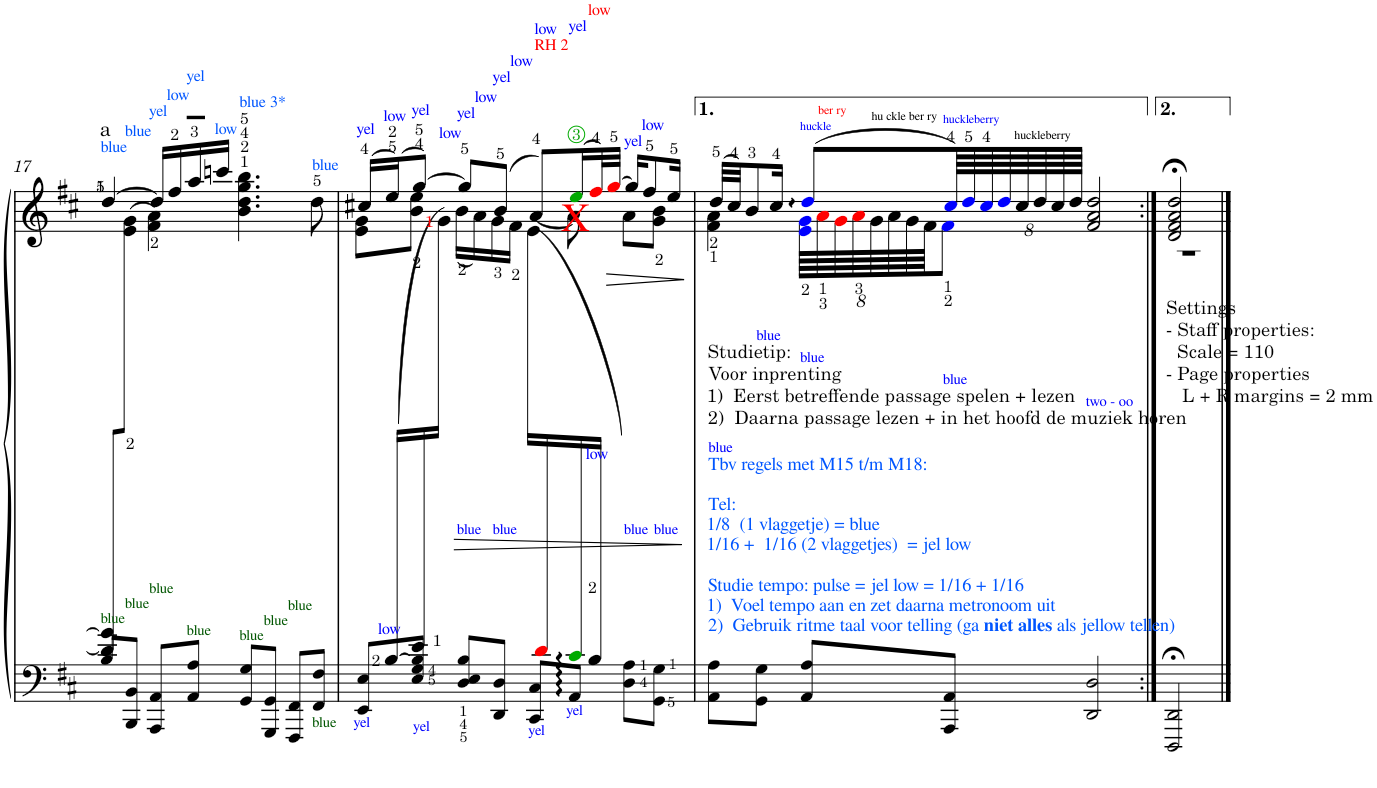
**kern	**kern	**dynam
*part1	*part1	*part1
*staff2	*staff1	*staff1/2
*I"Piano	*	*
*I'Pno.	*	*
!!LO:PB:g=z
*clefF4	*clefG2	*
*k[f#c#]	*k[f#c#]	*
*M4/4	*M4/4	*
*met(c)	*met(c)	*
=17	=17	=17
*^	*^	*
!	!	!LO:TX:a:color=#0055FF:t=blue	!	!
!	!	!LO:TX:a:t=a	!	!
!LO:TX:a:color=#005500:t=blue	!	!	!	!
8d/] 8a/]L	8B/L	[4dd/	8ryy	.
!	!	!	!LO:TX:a:color=#0055FF:t=blue	!
!LO:TX:a:color=#005500:t=blue	!	!	!	!
2..ryy	8BBB/ 8BB/J	.	8e\ 8g\J	.
!	!	!LO:TX:a:color=#0055FF:t=yel	!	!
!	!LO:TX:a:color=#005500:t=blue	!	!	!
.	8AAA/ 8AA/L	16dd/LL]	4f#\ 4a\	.
!	!	!LO:TX:a:color=#0055FF:t=low	!	!
.	.	16ff#/	.	.
!	!	!LO:TX:a:color=#0055FF:t=yel	!	!
!	!LO:TX:a:color=#005500:t=blue	!	!	!
.	8AA/ 8A/J	16aa/	.	.
!	!	!LO:TX:a:color=#0055FF:t=low	!	!
.	.	16cccn/JJ	.	.
!	!	!LO:TX:a:color=#0055FF:t=blue 3*	!	!
!	!LO:TX:a:color=#005500:t=blue	!	!	!
.	8GG/ 8G/L	4.b\ 4.dd\ 4.gg\ 4.bb\	2ryy	.
!	!LO:TX:a:color=#005500:t=blue	!	!	!
.	8GGG/ 8GG/J	.	.	.
!	!LO:TX:a:color=#005500:t=blue	!	!	!
.	8FFF#/ 8FF#/L	.	.	.
!	!	!LO:TX:a:color=#0055FF:t=blue	!	!
!	!LO:TX:b:color=#005500:t=blue	!	!	!
.	8FF#/ 8F#/J	8dd\	.	.
=18	=18	=18	=18	=18
*	*^	*	*^	*
!	!	!	!LO:TX:a:color=#0000FF:t=yel	!	!	!
!LO:TX:b:color=#0000FF:t=yel	!	!	!	!	!	!
16ryy	16ryy	8EE/ 8E/L	(16cc#X/LL	8e\ 8g\L	8.ryy	.
!	!	!	!LO:TX:a:color=#0000FF:t=low	!	!	!
!	!	!	!LO:TX:b:color=#0000FF:t=low	!	!	!
.	([16B/LL	.	(16ee/J)	.	.	.
!	!	!	!LO:TX:a:color=#0000FF:t=yel	!	!	!
!	!LO:TX:b:color=#0000FF:t=yel	!	!	!	!	!
.	16e/	8E/ 8G/ 8B/]J	[8gg/J)	8b\ 8ee\J	.	.
!	!	!	!	!	!LO:TX:a:color=#0000FF:t=low	!
.	2ryy	.	.	.	16g\JJ)	.
!	!	!	!LO:TX:a:color=#0000FF:t=yel	!	!	!
!	!	!LO:TX:a:color=#0000FF:t=blue	!	!	!	!
.	.	8D/ 8E/ 8B/L	8gg/L]	(16b\LL	4.ryy	.
!	!	!	!	!LO:TX:a:color=#0000FF:t=low	!	!
.	.	.	.	16a\)	.	.
!	!	!	!LO:TX:a:color=#0000FF:t=yel	!	!	!
!	!	!LO:TX:a:color=#0000FF:t=blue	!	!	!	!
.	.	8DD/ 8D/J	(8b/J	16g\	.	.
!	!	!	!	!LO:TX:a:color=#0000FF:t=low	!	!
.	.	.	.	16f#\JJ	.	.
!	!	!LO:TX:b:color=#0000FF:t=yel	!	!	!	!
.	.	8CC#/ 8C#/L	[<8a/L)	(16e\LL	.	.
!	!	!	!	!LO:TX:a:color=#FF0000:t=RH 2	!	!
!	!	!	!	!LO:TX:a:color=#0000FF:t=low	!	!
16di/)	.	.	.	8.ryy	.	.
!	!	!	!LO:TX:a:color=#0000FF:t=yel	!	!	!
!	!	!	!LO:TX:a:color=#FF0000:t=X	!	!	!
!LO:TX:b:color=#0000FF:t=yel	!	!	!	!	!	!
16c#j/	.	8AA/J	(16eej/L	.	8a\]	.
!	!	!	!LO:TX:a:color=#FF0000:t=low	!	!	!
!	!	!	!LO:TX:b:color=#0000FF:t=low	!	!	!
16B/JJ	4ryy	.	32ff#i/L)	.	.	.
!	!	!	!	!	!	!LO:HP:b
.	.	.	[32ggi/JJJ	.	.	>
!	!	!	!LO:TX:a:color=#0000FF:t=yel	!	!	!
!LO:TX:a:color=#0000FF:t=blue	!	!	!	!	!	!
4ryy	.	8D\ 8A\L	16gg/KL]	8a\L	4ryy	.
!	!	!	!LO:TX:a:color=#0000FF:t=low	!	!	!
.	.	.	8ff#/	.	.	.
!	!	!LO:TX:a:color=#0000FF:t=blue	!	!	!	!
.	.	8GG\ 8G\J	.	8g\ 8b\J	.	.
.	16ryy	.	16ee/Jk	.	.	.
*v	*v	*v	*	*	*	*
*	*v	*v	*v	*
.	.	]
=19	=19	=19
*	*^	*
!LO:TX:a:color=#0055FF:t=Tbv regels met M15 t/m M18&colon;	!	!	!
!LO:TX:a:t=Tel&colon;	!	!	!
!LO:TX:a:t=1/8  (1 vlaggetje) = blue	!	!	!
!LO:TX:a:t=1/16 +  1/16 (2 vlaggetjes)  = jel low	!	!	!
!LO:TX:a:t=Studie tempo&colon; pulse = jel low = 1/16 + 1/16	!	!	!
!LO:TX:a:t=1)  Voel tempo aan en zet daarna metronoom uit	!	!	!
!LO:TX:a:t=2)  Gebruik ritme taal voor telling (ga	!	!	!
!LO:TX:a:B:t=niet alles	!	!	!
!LO:TX:a:t=als jellow tellen)	!	!	!
!LO:TX:a:color=#0000FF:t=blue	!	!	!
!LO:TX:a:t=Studietip&colon;	!	!	!
!LO:TX:a:t=Voor inprenting	!	!	!
!LO:TX:a:t=1)  Eerst betreffende passage spelen + lezen	!	!	!
!LO:TX:a:t=2)  Daarna passage lezen + in het hoofd de muziek horen	!	!	!
8AA\ 8A\L	(32dd/LLL	4f#\ 4a\	.
.	32cc#/JJ)	.	.
.	8b/	.	.
!LO:TX:a:color=#0000FF:t=blue	!	!	!
8GG\ 8G\J	.	.	.
.	16cc#/Jk	.	.
!	!LO:TX:a:color=#0000FF:t=huckle	!	!
!LO:TX:a:color=#0000FF:t=blue	!	!	!
8AA/ 8A/L	(8ddZ/L	64eZ\ 64gZ\LLLL	.
!	!	!LO:TX:a:color=#FF0000:t=ber ry	!
.	.	64ai\	.
.	.	64gi\	.
.	.	64ai\	.
!	!	!LO:TX:a:t=hu ckle ber ry	!
.	.	64g\	.
.	.	64a\	.
.	.	64g\	.
.	.	64f#\JJJ	.
!	!LO:TX:a:color=#0000FF:t=huckleberry	!	!
!LO:TX:a:color=#0000FF:t=blue	!	!	!
8AAA/ 8AA/J	64cc#Z/LLL)	8f#Z\J	.
.	64ddZ/	.	.
.	64cc#Z/	.	.
.	64ddZ/	.	.
!	!LO:TX:a:t=huckleberry	!	!
.	64cc#/	.	.
.	64dd/	.	.
.	64cc#/	.	.
.	64dd/JJJJ	.	.
!LO:TX:a:color=#0000FF:t=two - oo	!	!	!
2DD/ 2D/	2f#/ 2a/ 2dd/	2ryy	.
=20:|!	=20:|!	=20:|!	=20:|!
!LO:TX:a:t=Settings	!	!	!
!LO:TX:a:t=- Staff properties&colon;	!	!	!
!LO:TX:a:t=Scale = 110	!	!	!
!LO:TX:a:t=- Page properties	!	!	!
!LO:TX:a:t=L + R margins = 2 mm	!	!	!
2DDD/;< 2DD/;<	2d/;< 2f#/;< 2a/;< 2dd/;<	1r	.
2ryy	2ryy	.	.
*	*v	*v	*
==	==	==
*-	*-	*-
